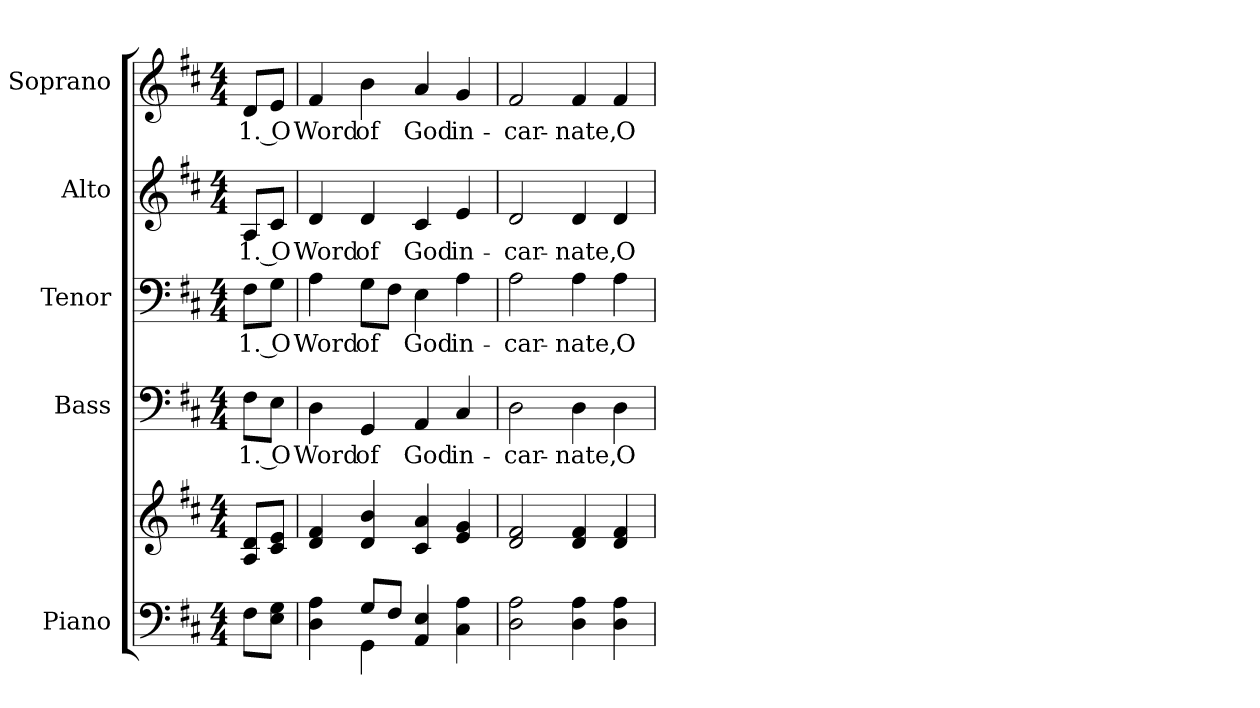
**kern	**kern	**kern	**text	**kern	**text	**kern	**text	**kern	**text
*part5	*part5	*part4	*part4	*part3	*part3	*part2	*part2	*part1	*part1
*staff6	*staff5	*staff4	*staff4	*staff3	*staff3	*staff2	*staff2	*staff1	*staff1
*I"Piano	*	*I"Bass	*	*I"Tenor	*	*I"Alto	*	*I"Soprano	*
*I'Pno.	*	*I'B.	*	*I'T.	*	*I'A.	*	*I'S.	*
!!LO:PB:g=z
*clefF4	*clefG2	*clefF4	*	*clefF4	*	*clefG2	*	*clefG2	*
*k[f#c#]	*k[f#c#]	*k[f#c#]	*	*k[f#c#]	*	*k[f#c#]	*	*k[f#c#]	*
*D:	*D:	*D:	*	*D:	*	*D:	*	*D:	*
*M4/4	*M4/4	*M4/4	*	*M4/4	*	*M4/4	*	*M4/4	*
*MM130	*MM130	*MM130	*	*MM130	*	*MM130	*	*MM130	*
=	=	=	=	=	=	=	=	=	=
!	!	!	!LO:LY:b:color=#000000	!	!	!	!	!	!
!	!	!	!	!	!LO:LY:b:color=#000000	!	!	!	!
!	!	!	!	!	!	!	!LO:LY:b:color=#000000	!	!
!	!	!	!	!	!	!	!	!	!LO:LY:b:color=#000000
8F#i\L	8Ai/ 8diL	8F#i\L	1. O	8F#i\L	1. O	8Ai/L	1. O	8di/L	1. O
8Ei\ 8GiJ	8c#i/ 8eiJ	8Ei\J	.	8Gi\J	.	8c#i/J	.	8ei/J	.
=1	=1	=1	=1	=1	=1	=1	=1	=1	=1
*^	*	*	*	*	*	*	*	*	*
!	!	!	!	!LO:LY:b:color=#000000	!	!	!	!	!	!
!	!	!	!	!	!	!LO:LY:b:color=#000000	!	!	!	!
!	!	!	!	!	!	!	!	!LO:LY:b:color=#000000	!	!
!	!	!	!	!	!	!	!	!	!	!LO:LY:b:color=#000000
4Di\ 4Ai	4ryy	4di/ 4f#i	4Di\	Word	4Ai\	Word	4di/	Word	4f#i/	Word
!	!	!	!	!LO:LY:b:color=#000000	!	!	!	!	!	!
!	!	!	!	!	!	!LO:LY:b:color=#000000	!	!	!	!
!	!	!	!	!	!	!	!	!LO:LY:b:color=#000000	!	!
!	!	!	!	!	!	!	!	!	!	!LO:LY:b:color=#000000
8Gi/L	4GGi\	4di/ 4bi	4GGi/	of	8Gi\L	of	4di/	of	4bi\	of
8F#i/J	.	.	.	.	8F#i\J	.	.	.	.	.
!	!	!	!	!LO:LY:b:color=#000000	!	!	!	!	!	!
!	!	!	!	!	!	!LO:LY:b:color=#000000	!	!	!	!
!	!	!	!	!	!	!	!	!LO:LY:b:color=#000000	!	!
!	!	!	!	!	!	!	!	!	!	!LO:LY:b:color=#000000
4AAi/ 4Ei	2ryy	4c#i/ 4ai	4AAi/	God	4Ei\	God	4c#i/	God	4ai/	God
!	!	!	!	!LO:LY:b:color=#000000	!	!	!	!	!	!
!	!	!	!	!	!	!LO:LY:b:color=#000000	!	!	!	!
!	!	!	!	!	!	!	!	!LO:LY:b:color=#000000	!	!
!	!	!	!	!	!	!	!	!	!	!LO:LY:b:color=#000000
4C#i\ 4Ai	.	4ei/ 4gi	4C#i/	in-	4Ai\	in-	4ei/	in-	4gi/	in-
*v	*v	*	*	*	*	*	*	*	*	*
=2	=2	=2	=2	=2	=2	=2	=2	=2	=2
!	!	!	!LO:LY:b:color=#000000	!	!	!	!	!	!
!	!	!	!	!	!LO:LY:b:color=#000000	!	!	!	!
!	!	!	!	!	!	!	!LO:LY:b:color=#000000	!	!
!	!	!	!	!	!	!	!	!	!LO:LY:b:color=#000000
2Di\ 2Ai	2di/ 2f#i	2Di\	-car-	2Ai\	-car-	2di/	-car-	2f#i/	-car-
!	!	!	!LO:LY:b:color=#000000	!	!	!	!	!	!
!	!	!	!	!	!LO:LY:b:color=#000000	!	!	!	!
!	!	!	!	!	!	!	!LO:LY:b:color=#000000	!	!
!	!	!	!	!	!	!	!	!	!LO:LY:b:color=#000000
4Di\ 4Ai	4di/ 4f#i	4Di\	-nate,	4Ai\	-nate,	4di/	-nate,	4f#i/	-nate,
!	!	!	!LO:LY:b:color=#000000	!	!	!	!	!	!
!	!	!	!	!	!LO:LY:b:color=#000000	!	!	!	!
!	!	!	!	!	!	!	!LO:LY:b:color=#000000	!	!
!	!	!	!	!	!	!	!	!	!LO:LY:b:color=#000000
4Di\ 4Ai	4di/ 4f#i	4Di\	O	4Ai\	O	4di/	O	4f#i/	O
=	=	=	=	=	=	=	=	=	=
*-	*-	*-	*-	*-	*-	*-	*-	*-	*-
